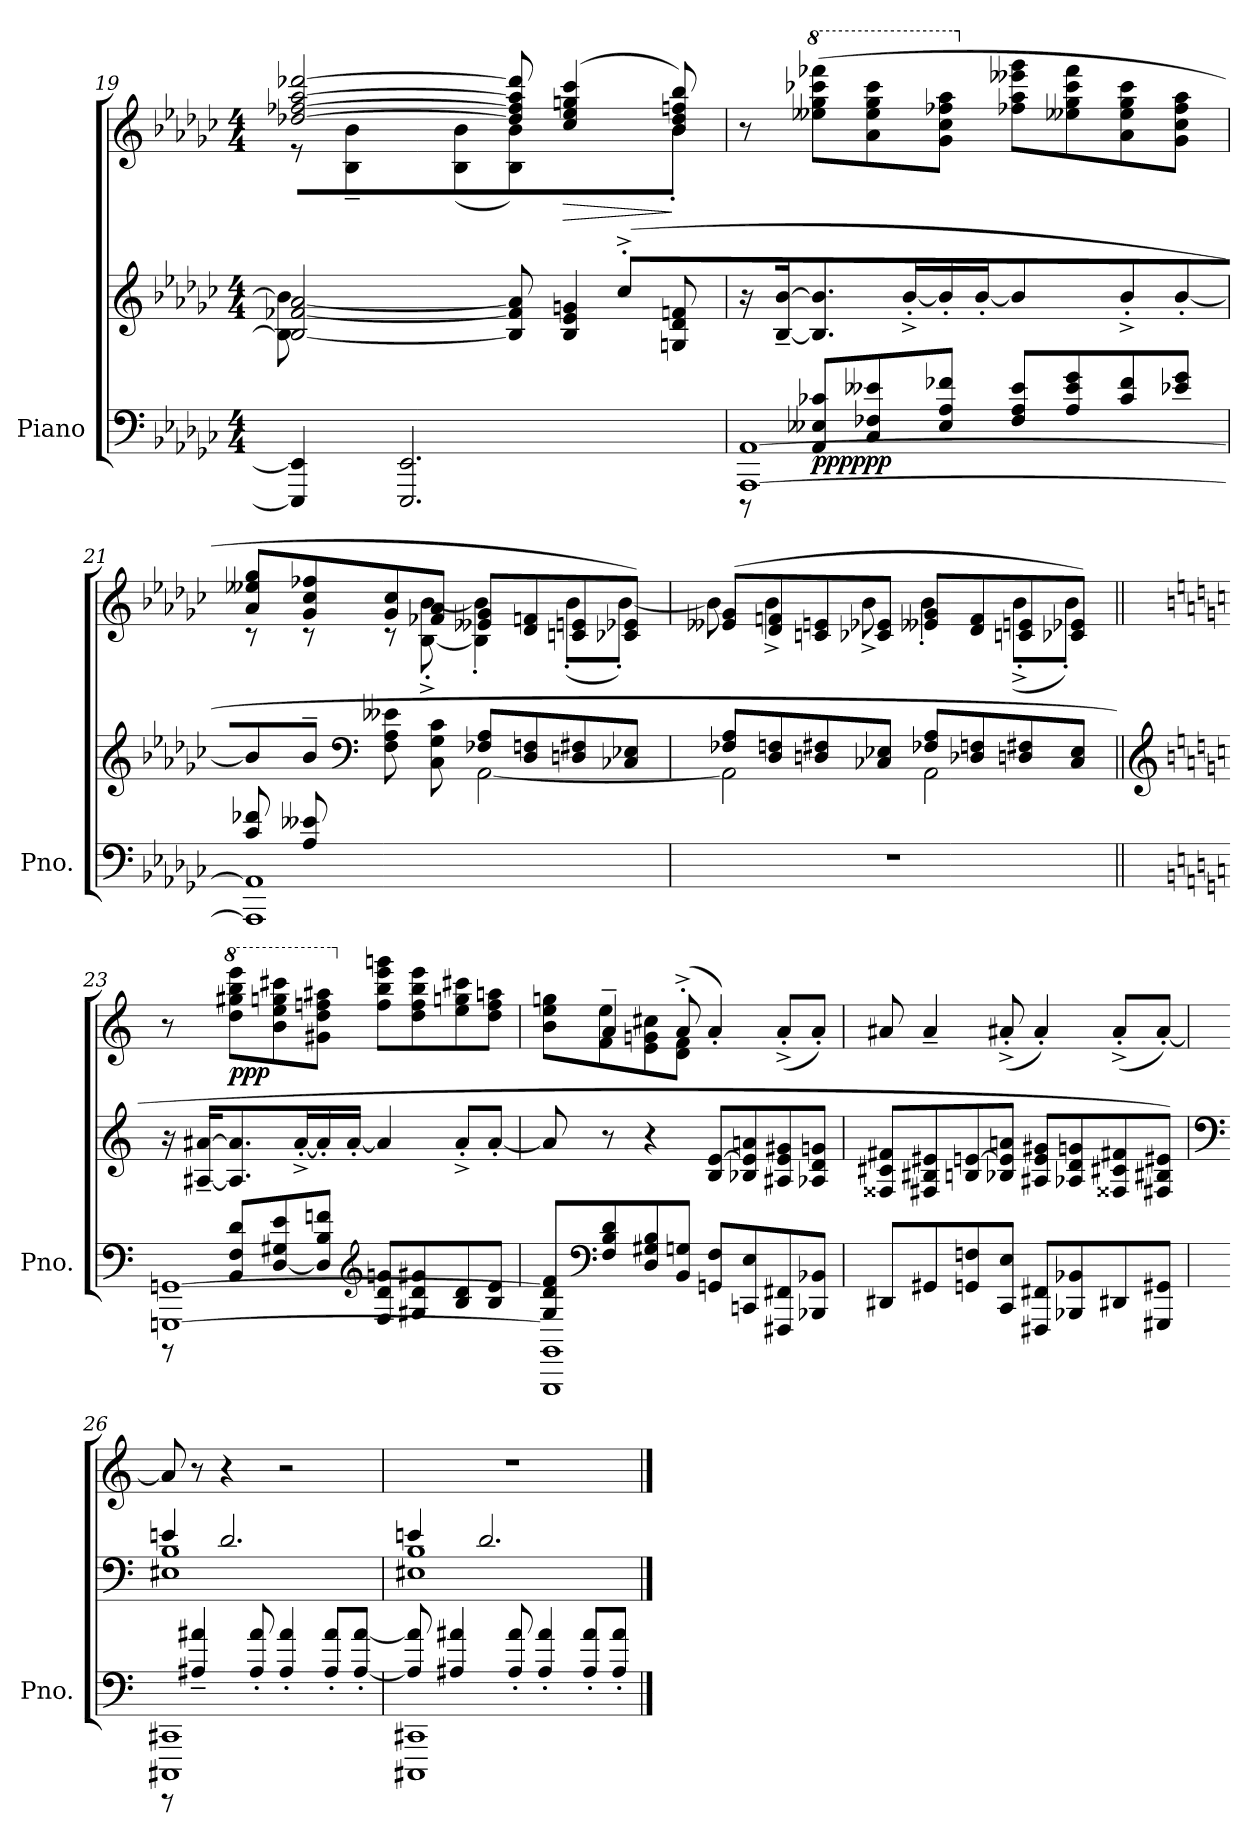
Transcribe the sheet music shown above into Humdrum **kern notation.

**kern	**kern	**kern	**dynam
*part1	*part1	*part1	*part1
*staff3	*staff2	*staff1	*staff1/2/3
*I"Piano	*	*	*
*I'Pno.	*	*	*
*clefF4	*clefG2	*clefG2	*
*k[b-e-a-d-g-c-]	*k[b-e-a-d-g-c-]	*k[b-e-a-d-g-c-]	*
*M4/4	*M4/4	*M4/4	*
=19	=19	=19	=19
*	*^	*^	*
*	*	*^	*	*	*
4EEE-/] 4EE-/]	2.ryy	[2B-/ [2f-X/ [2a-/	8B-\] 8b-\]	[2dd-X/ [2ff-X/ [2aa-/ [2ddd-X/	8r	.
.	.	.	2..ryy	.	4B-\~ 4b-\~	.
2.EEE-/ 2.EE-/	.	.	.	.	.	.
.	.	.	.	.	(<8B-\ 8b-\	.
.	.	8B-/] 8f-/] 8a-/]	.	8dd-/] 8ff-/] 8aa-/] 8ddd-/]	4B-\ 4b-\)	.
!	!	!	!	!	!	!LO:HP:b
.	.	4B-/ 4e-/ 4gn/	.	(>4cc-i/ 4ee-/ 4ggn/ 4ccc-i/	.	>
.	(>8cc-'^/L	.	.	.	8ryy	.
.	8ryy	8Gn/ 8d-/ 8fn/	.	8b-/ 8dd-/ 8ffn/ 8bb-/)	8b-'\J)	]
*	*v	*v	*v	*	*	*
*	*	*v	*v	*
!!LO:LB:g=z
=20	=20	=20	=20
*^	*	*	*
[1AAA- [1AA-	8r	16r	8r	.
.	.	[16B-/~ [16b-/~KL	.	.
*	*	*	*8va	*
!	!	!	!	!LO:DY:b=3
!	!	!	!	!LO:DY:n=1:b
.	8AA-/ 8E--X/ 8c-X/L	8.B-/] 8.b-/]	(>8eee--X\ 8ggg-\ 8cccc-X\ 8ffff-X\L	ppp ppp
.	8C-/ 8F-X/ 8e--X/	.	8aa-\ 8eee--\ 8ggg-\ 8cccc-\	.
.	.	[16b-'^/L	.	.
.	8E--/ 8A-/ 8f-X/J	16b-'/]	8gg-\ 8ccc-\ 8fff-X\ 8aaa-\J	.
.	.	[16b-'/JJ	.	.
*	*	*	*X8va	*
.	8F-/ 8A-/ 8e--/L	4b-\]	8ff-X\ 8aa-\ 8eee--\ 8ggg-\L	.
.	8A-/ 8e--/ 8g-/	.	8ee--X\ 8gg-\ 8ccc-\ 8fff-\	.
.	8c-/ 8f-/	8b-'^/L	8a-\ 8ee--\ 8gg-\ 8ccc-\	.
.	8e-X/ 8g-/J	[8b-'/J	8g-\ 8cc-\ 8ff-\ 8aa-\J	.
=21	=21	=21	=21	=21
*	*	*^	*^	*
*	*	*	*^	*	*	*
1AAA-] 1AA-]	8c-/ 8f-X/L	8b-/]	2ryy	4ryy	8a-/ 8ee--X/ 8gg-/L	8r	.
.	8A-/ 8e--X/	4b-~/	.	.	8g-/ 8cc-/ 8ff-X/	8r	.
*	*	*clefF4	*	*	*	*	*
.	4ryy	.	.	8F\ 8A-\ 8e--X\	8g-/ 8cc-/	8r	.
.	.	8ryy	.	8C-\ 8G-\ 8c-\J	8f-X/ 8a-/J	[8B-\'^ [8b-\'^	.
.	2ryy	8F-X/ 8A-/L	[2AA-\	2ryy	8e--X/ 8g-/L	4B-\]' 4b-\]'	.
.	.	8D-/ 8Fn/	.	.	8d-/ 8fn/	.	.
.	.	8Dn/ 8F#X/	.	.	8cn/ 8en/	(<8b-'\L	.
.	.	8C-X/ 8E-X/J	.	.	8c-X/ 8e-X/J)	[8b-'\J)	.
*v	*v	*	*	*	*	*	*
*	*	*v	*v	*	*	*
!!LO:LB:g=z	!!
=22	=22	=22	=22	=22	=22
1r	8F-X/ 8A-/L	2AA-\]	(>8e--X/ 8g-/L	8b-\]	.
.	8D-/ 8Fn/	.	8d-/ 8fn/	4b-^\	.
.	8Dn/ 8F#X/	.	8cn/ 8en/	.	.
.	8C-X/ 8E-X/J	.	8c-X/ 8e-X/J	8b-^\	.
.	8F-X/ 8A-/L	2AA-\	8e--X/ 8g-/L	4b-'\	.
.	8D-X/ 8Fn/	.	8d-/ 8f/	.	.
.	8Dn/ 8F#X/	.	8cn/ 8en/	(<8b-'^\L	.
.	8C-/ 8E-/J	.	8c-X/ 8e-X/J)	8b-'\J)	.
*	*v	*v	*	*	*
*	*	*v	*v	*
!!LO:PB:g=z
=23||	=23||	=23||	=23||
*	*clefG2	*	*
*k[]	*k[]	*k[]	*
*^	*	*	*
[1GGGn [1GGn	8r	16r	8r	.
.	.	[16A#X/~ [16a#X/~KL	.	.
*	*	*	*8va	*
!	!	!	!	!LO:DY:b
.	8BB/ 8F/ 8d/L	8.A#/] 8.a#/]	(<8ddd\ 8ggg#X\ 8bbb\ 8eeee\L	ppp
.	[8D/ 8G#X/ 8e/	.	8bb\ 8eee\ 8gggn\ 8cccc#X\	.
.	.	[16a#'^/L	.	.
.	8D/] 8B/ 8fn/J	16a#'/]	8gg#X\ 8ddd\ 8fffni\ 8aaa#X\J	.
.	.	[16a#'/JJ	.	.
*clefG2	*	*	*	*
*	*	*	*X8va	*
.	8F/ 8d/ 8gn/L	4a#/]	8ff\ 8bb\ 8eee\ 8gggn\L	.
.	8G#X/ 8d/ 8g#X/	.	8dd\ 8ff\ 8bb\ 8eee\	.
.	8B/ 8d/	8a#'^/L	8ee\ 8ggn\ 8ccc#X\	.
.	8B/ 8e/J	[8a#'/J	8dd\ 8ff\ 8aa\J	.
=24	=24	=24	=24	=24
*	*	*	*^	*
1GGGn] 1GGn]	8G/ 8d/ 8f/L	8a#/]	8ryy	8b\ 8ee\ 8ggn\L	.
*clefF4	*	*	*	*	*
.	8F/ 8B/ 8d/	8r	4a~/	8f\ 8ee\	.
.	8D/ 8G#X/ 8B/	4r	.	8e\ 8gn\ 8cc#X\	.
.	8BB/ 8Gn/J	.	(>8a'^/	8d\ 8f\J	.
.	8GGn/ 8F/L	8B/ [8e/L	4a'/)	2ryy	.
.	8CCn/ 8E/	8B-X/ 8e/] 8an/	.	.	.
.	8FFF#X/ 8FF#X/	8A#X/ 8e/ 8g#X/	(<8a'^/L	.	.
.	8BBB-X/ 8BB-X/J	8A-X/ 8d/ 8gn/J	8a'/J)	.	.
*v	*v	*	*v	*v	*
!!LO:LB:g=z
=25	=25	=25	=25
8DD#X/L	8F##X/ 8c#X/ 8f#X/L	8a#X/	.
8GG#X/	8F#X/ 8B#X/ 8e#X/	4a#~/	.
8GGn/ 8Fn/	8Bn/ [8en/	.	.
8CC/ 8E/J	8B-X/ 8e/] 8an/J	(<8a#X'^/	.
8FFF#X/ 8FF#X/L	8A#X/ 8e/ 8g#X/L	4a#'/)	.
8BBB-X/ 8BB-X/	8A-X/ 8d/ 8gn/	.	.
8DD#X/	8F##X/ 8c#X/ 8f#X/	(<8a#'^/L	.
8GGG#X/ 8GG#X/J	8F#X/ 8B#X/ 8e#X/J)	[8a#'/J)	.
=26	=26	=26	=26
*	*clefF4	*	*
*^	*^	*	*
1CCC#X 1CC#X	8r	4en/	1E#X 1B	8a#/]	.
.	4A#X/~ 4a#X/~	.	.	8r	.
.	.	2.d/	.	4r	.
.	8A#/' 8a#/'	.	.	.	.
.	4A#/' 4a#/'	.	.	2r	.
.	8A#/' 8a#/'L	.	.	.	.
.	[8A#/' [8a#/'J	.	.	.	.
=27	=27	=27	=27	=27	=27
1CCC#X 1CC#X	8A#/] 8a#/]	4en/	1E#X 1B	1r	.
.	4A#X/ 4a#X/	.	.	.	.
.	.	2.d/	.	.	.
.	8A#/' 8a#/'	.	.	.	.
.	4A#/' 4a#/'	.	.	.	.
.	8A#/' 8a#/'L	.	.	.	.
.	8A#/' 8a#/'J	.	.	.	.
*v	*v	*	*	*	*
*	*v	*v	*	*
==	==	==	==
*-	*-	*-	*-
